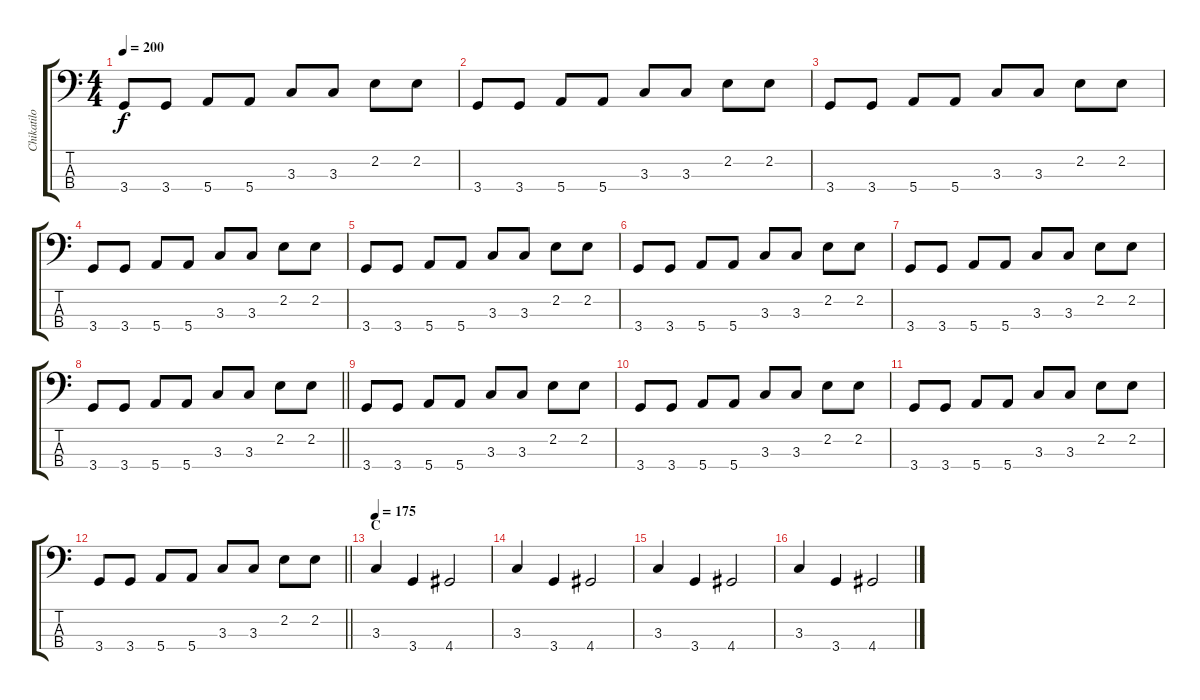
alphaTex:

\track ("Chikatilo" "Chikatilo") {instrument electricbasspick}
\staff {score tabs}
\tuning (G2 D2 A1 E1) {hide}
\ts (4 4)
\tempo 200
\clef f4
\ks c
3.4.8{dy f} 3.4.8 5.4.8 5.4.8 3.3.8 3.3.8 2.2.8 2.2.8 |
3.4.8 3.4.8 5.4.8 5.4.8 3.3.8 3.3.8 2.2.8 2.2.8 |
3.4.8 3.4.8 5.4.8 5.4.8 3.3.8 3.3.8 2.2.8 2.2.8 |
3.4.8 3.4.8 5.4.8 5.4.8 3.3.8 3.3.8 2.2.8 2.2.8 |
3.4.8 3.4.8 5.4.8 5.4.8 3.3.8 3.3.8 2.2.8 2.2.8 |
3.4.8 3.4.8 5.4.8 5.4.8 3.3.8 3.3.8 2.2.8 2.2.8 |
3.4.8 3.4.8 5.4.8 5.4.8 3.3.8 3.3.8 2.2.8 2.2.8 |
\barLineRight lightlight
3.4.8 3.4.8 5.4.8 5.4.8 3.3.8 3.3.8 2.2.8 2.2.8 |
3.4.8 3.4.8 5.4.8 5.4.8 3.3.8 3.3.8 2.2.8 2.2.8 |
3.4.8 3.4.8 5.4.8 5.4.8 3.3.8 3.3.8 2.2.8 2.2.8 |
3.4.8 3.4.8 5.4.8 5.4.8 3.3.8 3.3.8 2.2.8 2.2.8 |
\barLineRight lightlight
3.4.8 3.4.8 5.4.8 5.4.8 3.3.8 3.3.8 2.2.8 2.2.8 |
\section ("" "C")
\tempo 175
3.3.4 3.4.4 4.4.2 |
3.3.4 3.4.4 4.4.2 |
3.3.4 3.4.4 4.4.2 |
3.3.4 3.4.4 4.4.2
